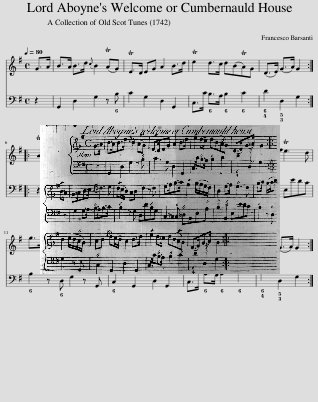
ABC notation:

X:1
%%score 1 2
L:1/8
Q:1/4=80
M:4/4
I:linebreak $
K:G
V:1 treble
V:2 bass
V:1
 G>A | B>A B>d{c} B2 (TAG) | TE>D EG A2 B>d | Te2 d>c d(BTA)G | (D>E) (G>A) G2 ::$ %5
 TB>A | G>A Bc({Bc)} d3 e | Td(c/B/) AB d2 z d | e>f g>a Tf2 (g/f/e/d/) | B2 e>f Te3 d |$ %10
 g>a (g/a/b) B2 (c/B/TA/G/) | AB{e} d(c/B/) A2 B>d | Te2 d>c d(BTA)G | (D>E) (G>A) G2 :| %14
V:2
 z2 | G,,2 D,2 G,2 z B, | C2 G,2 D,2 G,,2 | C,>C B,>A, B,2 C2 | D2 D,2 G,2 ::$ %5
 z2 | G,2 G,>A, B,>A, B,>C | B,2 z G, D,DB,G, | C,2 z ^C, ^D,B,,E,A, | B,2 B,,2 E,EDC |$ %10
 B,2 z D, G,2 z G,, | C,2 G,,2 D,2 G,,2 | C,>C B,>A, B,2 C2 | D2 D,2 G,2 :| %14
